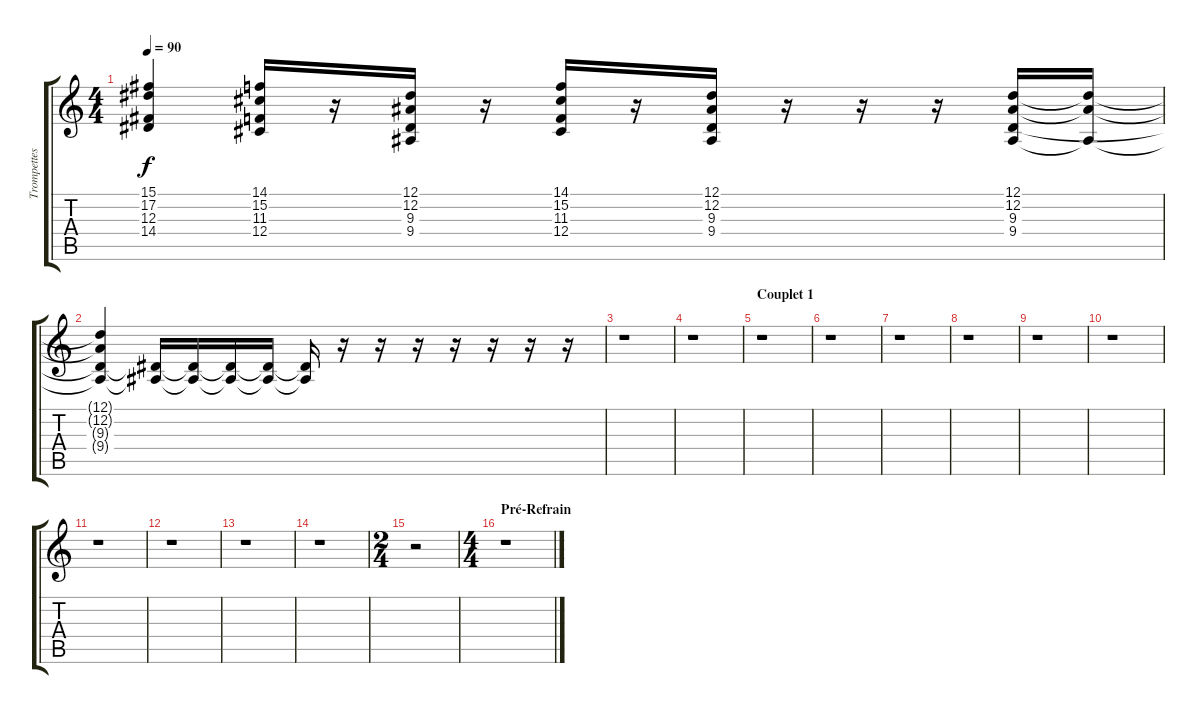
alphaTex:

\track ("Trompettes/Effets/Guitares" "Trompettes") {instrument trumpet}
\staff {score tabs}
\tuning (Eb4 Bb3 Gb3 Db3 Ab2 Eb2) {hide}
\ts (4 4)
\tempo 90
\clef g2
\ks c
(15.1 17.2 12.3 14.4).4{dy f} (14.1 15.2 11.3 12.4).16 r.16 (12.1 12.2 9.3 9.4).16 r.16 (14.1 15.2 11.3 12.4).16 r.16 (12.1 12.2 9.3 9.4).16 r.16 r.16 r.16 (12.1 12.2 9.3 9.4).16 (12.1{t} 12.2{t} 9.4{t}).16 |
(12.1{t} 12.2{t} 9.3{t} 9.4{t}).4 (9.3{t} 9.4{t}).16 (9.3{t} 9.4{t}).16 (9.3{t} 9.4{t}).16 (9.3{t} 9.4{t}).16 (9.3{t} 9.4{t}).16 r.16 r.16 r.16 r.16 r.16 r.16 r.16 |
r.1 |
r.1 |
\section ("" "Couplet 1")
r.1 |
r.1 |
r.1 |
r.1 |
r.1 |
r.1 |
r.1 |
r.1 |
r.1 |
r.1 |
\ts (2 4)
r.2 |
\ts (4 4)
\section ("" "Pré-Refrain")
r.1
